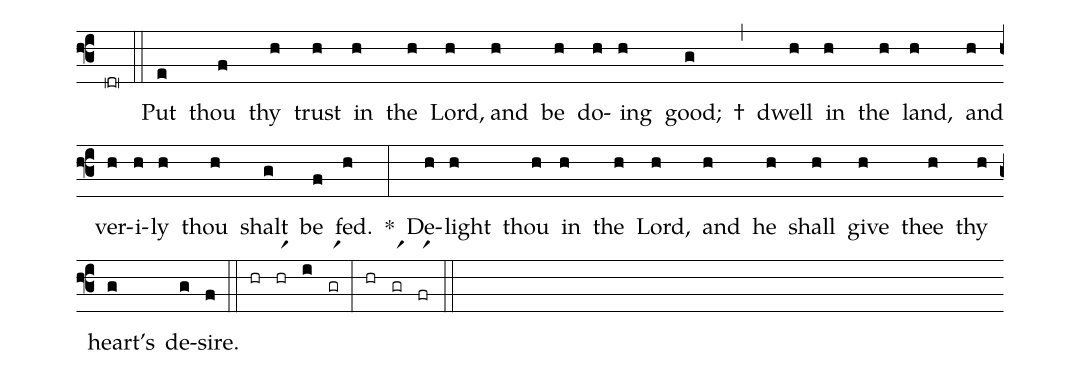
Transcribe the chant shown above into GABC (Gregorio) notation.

commentary: Psalm 37:3-4;
%%
(f3) (dr0) (::)
Put(e) thou(f) thy(h) trust(h) in(h) the(h) Lord(h), and(h) be(h) do(h)ing(h) good;(g) †(,) dwell(h) in(h) the(h) land,(h) and(h) ver(h)i(h)ly(h) thou(h) shalt(g) be(f) fed.(h) *(:)
De(h)light(h) thou(h) in(h) the(h) Lord,(h) and(h) he(h) shall(h) give(h) thee(h) thy(h) heart's(g) de(g)sire.(f) (::) (hr) (hr1r) (i) (gr1r) (:) (hr) (gr1r) (fr1r) (::)
